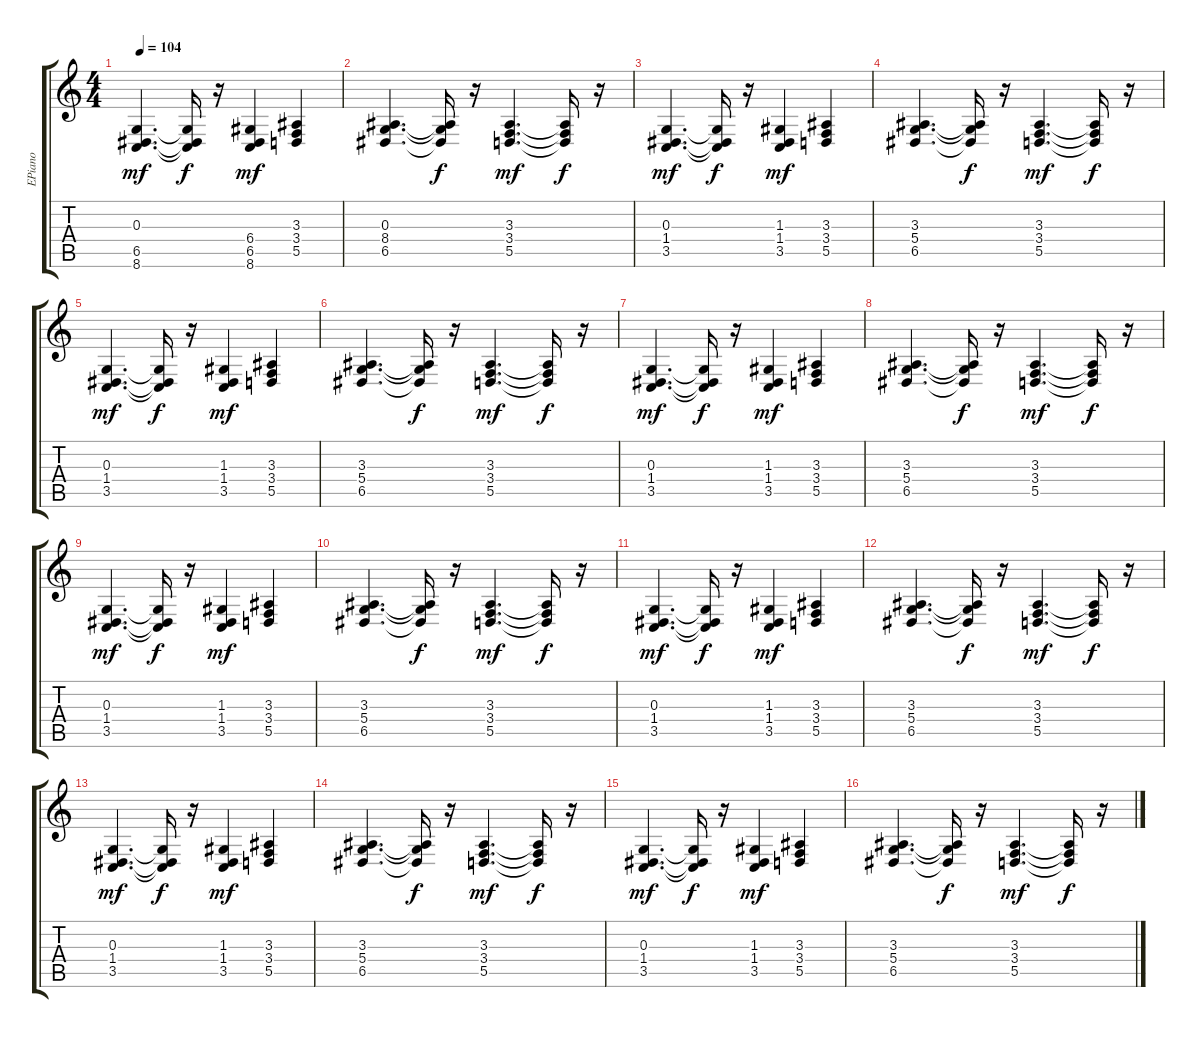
\track ("EPiano       " "EPiano    ") {instrument electricpiano2}
\staff {score tabs}
\tuning (E4 B3 G3 D3 A2 E2) {hide}
\ts (4 4)
\tempo 104
\clef g2
\ks c
(0.3 6.5 8.6).4{d dy mf} (0.3{t} 6.5{t} 8.6{t}).16{dy f} r.16 (6.4 6.5 8.6).4{dy mf} (3.3 3.4 5.5).4 |
(0.3 8.4 6.5).4{d} (0.3{t} 8.4{t} 6.5{t}).16{dy f} r.16 (3.3 3.4 5.5).4{d dy mf} (3.3{t} 3.4{t} 5.5{t}).16{dy f} r.16 |
(0.3 1.4 3.5).4{d dy mf} (0.3{t} 1.4{t} 3.5{t}).16{dy f} r.16 (1.3 1.4 3.5).4{dy mf} (3.3 3.4 5.5).4 |
(3.3 5.4 6.5).4{d} (3.3{t} 5.4{t} 6.5{t}).16{dy f} r.16 (3.3 3.4 5.5).4{d dy mf} (3.3{t} 3.4{t} 5.5{t}).16{dy f} r.16 |
(0.3 1.4 3.5).4{d dy mf} (0.3{t} 1.4{t} 3.5{t}).16{dy f} r.16 (1.3 1.4 3.5).4{dy mf} (3.3 3.4 5.5).4 |
(3.3 5.4 6.5).4{d} (3.3{t} 5.4{t} 6.5{t}).16{dy f} r.16 (3.3 3.4 5.5).4{d dy mf} (3.3{t} 3.4{t} 5.5{t}).16{dy f} r.16 |
(0.3 1.4 3.5).4{d dy mf} (0.3{t} 1.4{t} 3.5{t}).16{dy f} r.16 (1.3 1.4 3.5).4{dy mf} (3.3 3.4 5.5).4 |
(3.3 5.4 6.5).4{d} (3.3{t} 5.4{t} 6.5{t}).16{dy f} r.16 (3.3 3.4 5.5).4{d dy mf} (3.3{t} 3.4{t} 5.5{t}).16{dy f} r.16 |
(0.3 1.4 3.5).4{d dy mf} (0.3{t} 1.4{t} 3.5{t}).16{dy f} r.16 (1.3 1.4 3.5).4{dy mf} (3.3 3.4 5.5).4 |
(3.3 5.4 6.5).4{d} (3.3{t} 5.4{t} 6.5{t}).16{dy f} r.16 (3.3 3.4 5.5).4{d dy mf} (3.3{t} 3.4{t} 5.5{t}).16{dy f} r.16 |
(0.3 1.4 3.5).4{d dy mf} (0.3{t} 1.4{t} 3.5{t}).16{dy f} r.16 (1.3 1.4 3.5).4{dy mf} (3.3 3.4 5.5).4 |
(3.3 5.4 6.5).4{d} (3.3{t} 5.4{t} 6.5{t}).16{dy f} r.16 (3.3 3.4 5.5).4{d dy mf} (3.3{t} 3.4{t} 5.5{t}).16{dy f} r.16 |
(0.3 1.4 3.5).4{d dy mf} (0.3{t} 1.4{t} 3.5{t}).16{dy f} r.16 (1.3 1.4 3.5).4{dy mf} (3.3 3.4 5.5).4 |
(3.3 5.4 6.5).4{d} (3.3{t} 5.4{t} 6.5{t}).16{dy f} r.16 (3.3 3.4 5.5).4{d dy mf} (3.3{t} 3.4{t} 5.5{t}).16{dy f} r.16 |
(0.3 1.4 3.5).4{d dy mf} (0.3{t} 1.4{t} 3.5{t}).16{dy f} r.16 (1.3 1.4 3.5).4{dy mf} (3.3 3.4 5.5).4 |
(3.3 5.4 6.5).4{d} (3.3{t} 5.4{t} 6.5{t}).16{dy f} r.16 (3.3 3.4 5.5).4{d dy mf} (3.3{t} 3.4{t} 5.5{t}).16{dy f} r.16
